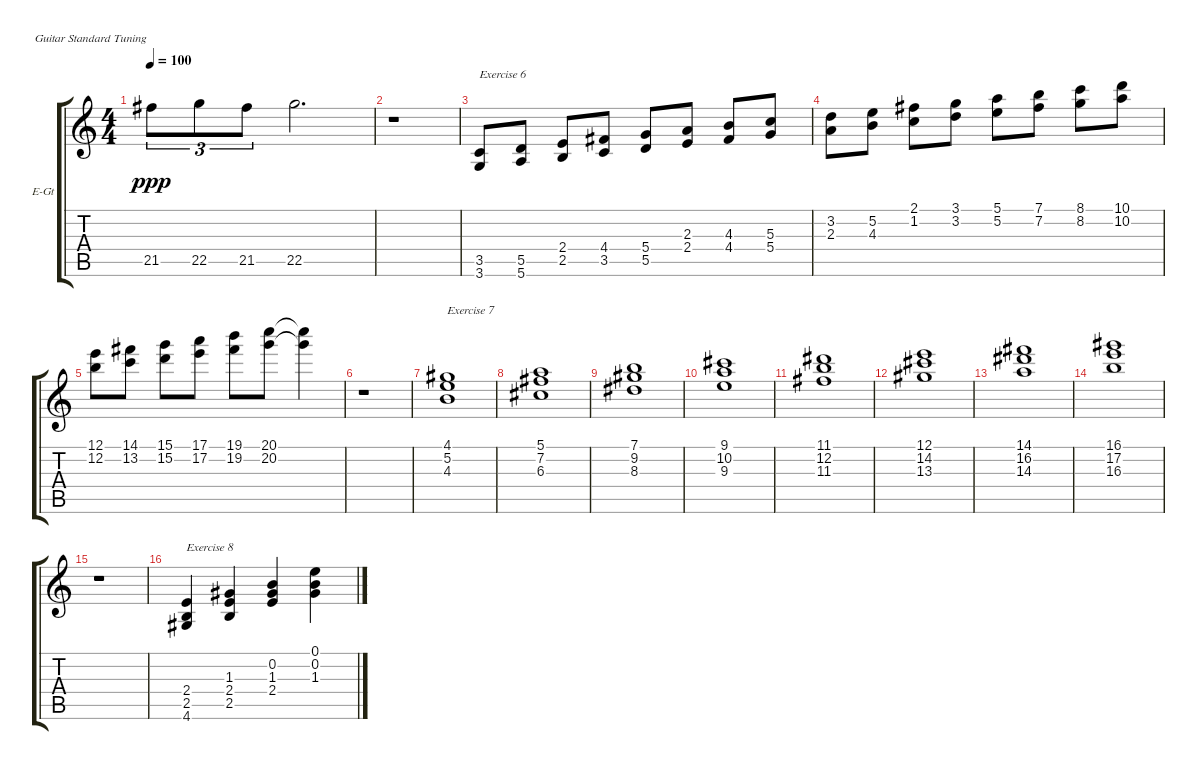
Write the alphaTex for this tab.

\bracketExtendMode groupsimilarinstruments
\firstSystemTrackNameOrientation horizontal
\otherSystemsTrackNameOrientation horizontal
\track ("Joe (Clean Guitar)" "E-Gt") {instrument acousticgrandpiano}
\staff {score tabs}
\tuning (E4 B3 G3 D3 A2 E2)
\displaytranspose 12
\ts (4 4)
\tempo 100
\clef g2
\ks c
21.5.8{tu (3 2) dy ppp} 22.5.8{tu (3 2)} 21.5.8{tu (3 2)} 22.5.2{d} |
r.1 |
(3.5 3.6).8{txt "Exercise 6"} (5.5 5.6).8 (2.4 2.5).8 (4.4 3.5).8 (5.4 5.5).8 (2.3 2.4).8 (4.3 4.4).8 (5.3 5.4).8 |
(3.2 2.3).8 (5.2 4.3).8 (2.1 1.2).8 (3.1 3.2).8 (5.1 5.2).8 (7.1 7.2).8 (8.1 8.2).8 (10.1 10.2).8 |
(12.1 12.2).8 (14.1 13.2).8 (15.1 15.2).8 (17.1 17.2).8 (19.1 19.2).8 (20.1 20.2).8 (20.1{t} 20.2{t}).4 |
r.1 |
(4.1 5.2 4.3).1{txt "Exercise 7"} |
(5.1 7.2 6.3).1 |
(7.1 9.2 8.3).1 |
(9.1 10.2 9.3).1 |
(11.1 12.2 11.3).1 |
(12.1 14.2 13.3).1 |
(14.1 16.2 14.3).1 |
(16.1 17.2 16.3).1 |
r.1 |
(2.4 2.5 4.6).4{txt "Exercise 8"} (1.3 2.4 2.5).4 (0.2 1.3 2.4).4 (0.1 0.2 1.3).4
